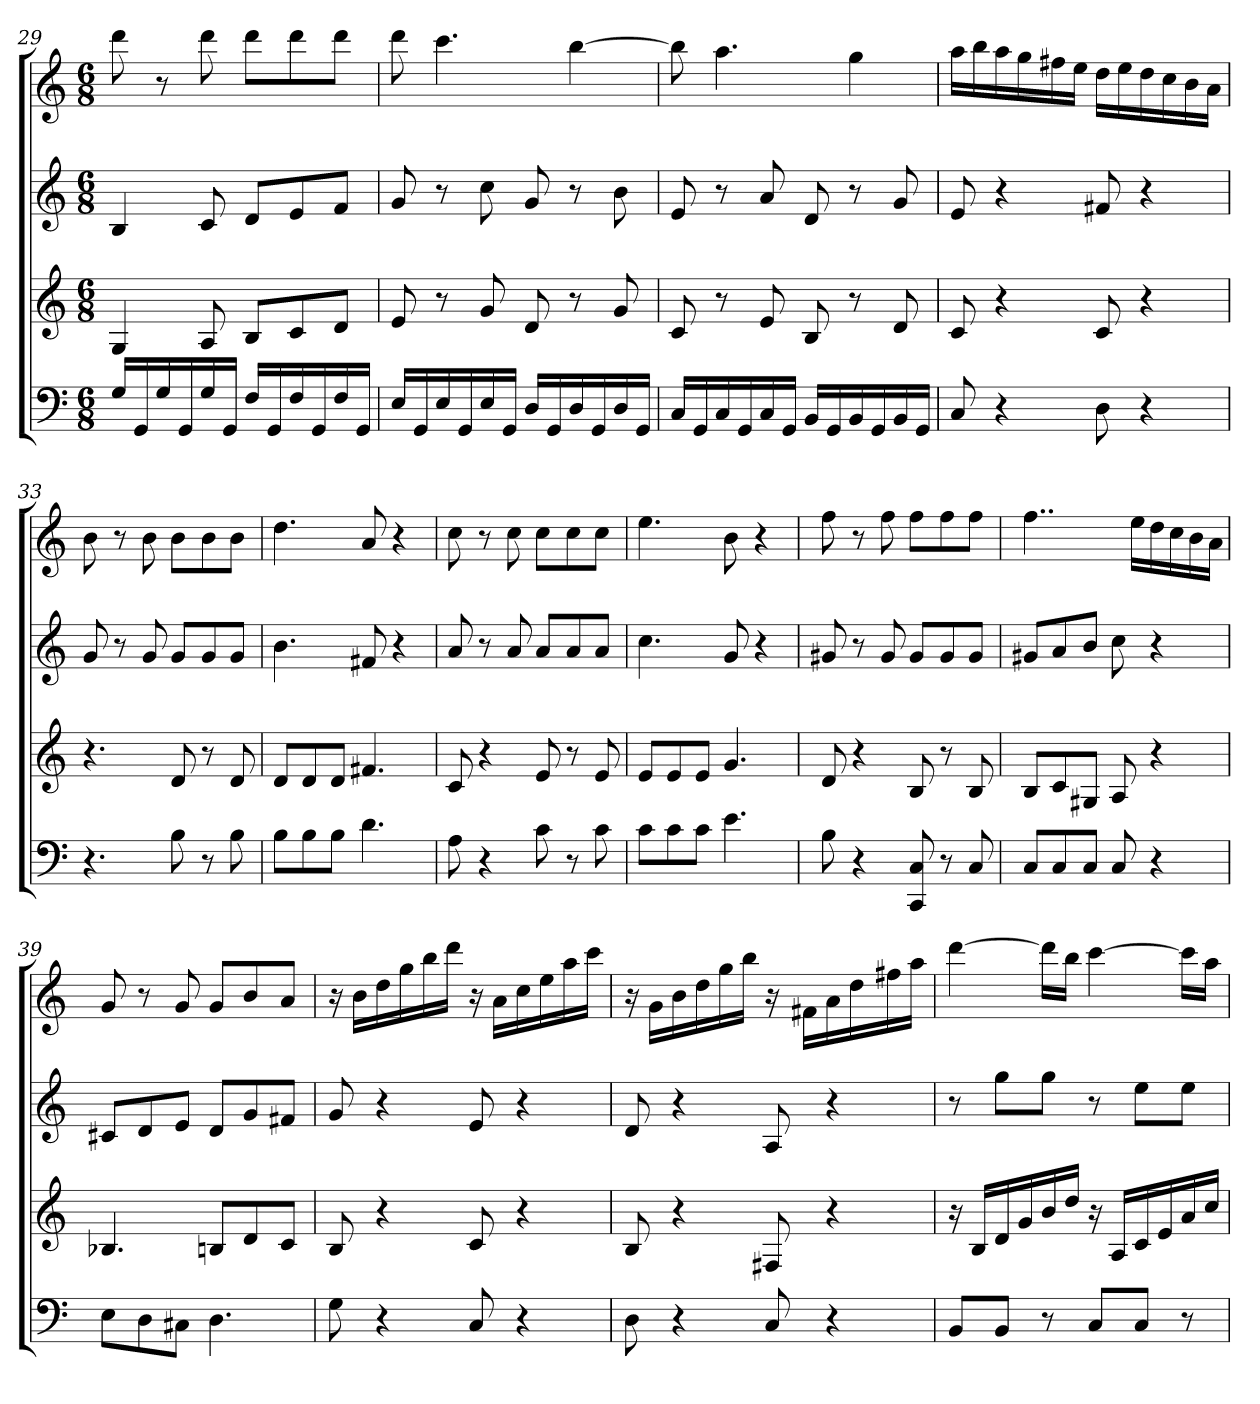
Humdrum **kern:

**kern	**kern	**kern	**kern
*part4	*part3	*part2	*part1
*staff4	*staff3	*staff2	*staff1
*k[]	*k[]	*k[]	*k[]
*C:	*C:	*C:	*C:
*M6/8	*M6/8	*M6/8	*M6/8
=29	=29	=29	=29
16GLL	4G	4B	8ddd
16GG	.	.	.
16G	.	.	8r
16GG	.	.	.
16G	8A	8c	8ddd
16GGJJ	.	.	.
16FLL	8BL	8dL	8dddL
16GG	.	.	.
16F	8c	8e	8ddd
16GG	.	.	.
16F	8dJ	8fJ	8dddJ
16GGJJ	.	.	.
=30	=30	=30	=30
16ELL	8e	8g	8ddd
16GG	.	.	.
16E	8r	8r	4.ccc
16GG	.	.	.
16E	8g	8cc	.
16GGJJ	.	.	.
16DLL	8d	8g	.
16GG	.	.	.
16D	8r	8r	[4bb
16GG	.	.	.
16D	8g	8b	.
16GGJJ	.	.	.
=31	=31	=31	=31
16CLL	8c	8e	8bb]
16GG	.	.	.
16C	8r	8r	4.aa
16GG	.	.	.
16C	8e	8a	.
16GGJJ	.	.	.
16BBLL	8B	8d	.
16GG	.	.	.
16BB	8r	8r	4gg
16GG	.	.	.
16BB	8d	8g	.
16GGJJ	.	.	.
=32	=32	=32	=32
8C	8c	8e	16aaLL
.	.	.	16bb
4r	4r	4r	16aa
.	.	.	16gg
.	.	.	16ff#X
.	.	.	16eeJJ
8D	8c	8f#X	16ddLL
.	.	.	16ee
4r	4r	4r	16dd
.	.	.	16cc
.	.	.	16b
.	.	.	16aJJ
=33	=33	=33	=33
4.r	4.r	8g	8b
.	.	8r	8r
.	.	8g	8b
8B	8d	8gL	8bL
8r	8r	8g	8b
8B	8d	8gJ	8bJ
=34	=34	=34	=34
8BL	8dL	4.b	4.dd
8B	8d	.	.
8BJ	8dJ	.	.
4.d	4.f#X	8f#X	8a
.	.	4r	4r
=35	=35	=35	=35
8A	8c	8a	8cc
4r	4r	8r	8r
.	.	8a	8cc
8c	8e	8aL	8ccL
8r	8r	8a	8cc
8c	8e	8aJ	8ccJ
=36	=36	=36	=36
8cL	8eL	4.cc	4.ee
8c	8e	.	.
8cJ	8eJ	.	.
4.e	4.g	8g	8b
.	.	4r	4r
=37	=37	=37	=37
8B	8d	8g#X	8ff
4r	4r	8r	8r
.	.	8g#	8ff
8CC 8C	8B	8g#L	8ffL
8r	8r	8g#	8ff
8C	8B	8g#J	8ffJ
=38	=38	=38	=38
8CL	8BL	8g#XL	4..ff
8C	8c	8a	.
8CJ	8G#XJ	8bJ	.
8C	8A	8cc	.
.	.	.	16eeLL
4r	4r	4r	16dd
.	.	.	16cc
.	.	.	16b
.	.	.	16aJJ
=39	=39	=39	=39
8EL	4.B-X	8c#XL	8g
8D	.	8d	8r
8C#XJ	.	8eJ	8g
4.D	8BnL	8dL	8gL
.	8d	8g	8b
.	8cJ	8f#XJ	8aJ
=40	=40	=40	=40
8G	8B	8g	16r
.	.	.	16bLL
4r	4r	4r	16dd
.	.	.	16gg
.	.	.	16bb
.	.	.	16dddJJ
8C	8c	8e	16r
.	.	.	16aLL
4r	4r	4r	16cc
.	.	.	16ee
.	.	.	16aa
.	.	.	16cccJJ
=41	=41	=41	=41
8D	8B	8d	16r
.	.	.	16gLL
4r	4r	4r	16b
.	.	.	16dd
.	.	.	16gg
.	.	.	16bbJJ
8C	8F#X	8A	16r
.	.	.	16f#XLL
4r	4r	4r	16a
.	.	.	16dd
.	.	.	16ff#X
.	.	.	16aaJJ
=42	=42	=42	=42
8BBL	16r	8r	[4ddd
.	16BLL	.	.
8BBJ	16d	8ggL	.
.	16g	.	.
8r	16b	8ggJ	16dddLL]
.	16ddJJ	.	16bbJJ
8CL	16r	8r	[4ccc
.	16ALL	.	.
8CJ	16c	8eeL	.
.	16e	.	.
8r	16a	8eeJ	16cccLL]
.	16ccJJ	.	16aaJJ
=	=	=	=
*-	*-	*-	*-
